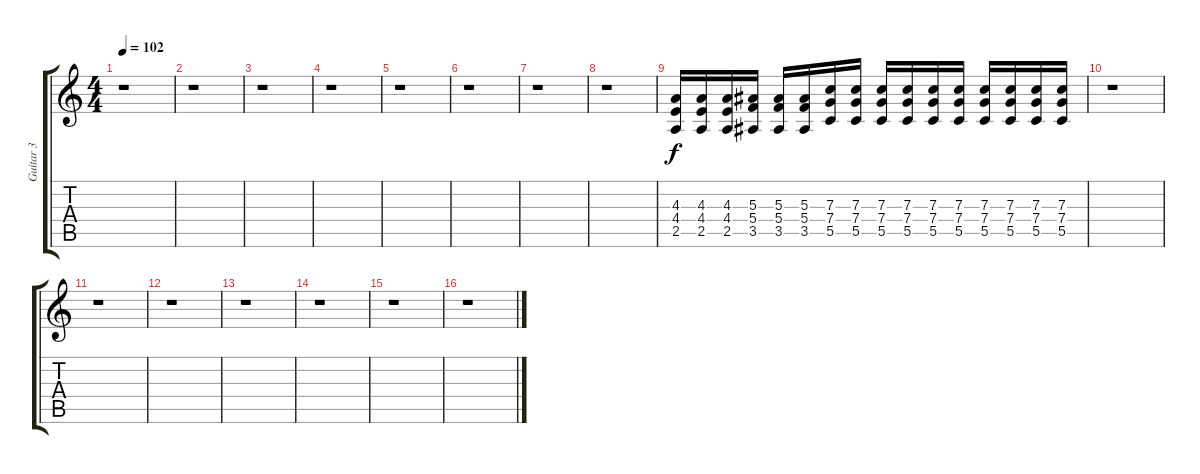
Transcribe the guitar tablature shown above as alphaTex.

\track ("Guitar 3" "Guitar 3") {instrument distortionguitar}
\staff {score tabs}
\tuning (D4 A3 F3 C3 G2 D2) {hide}
\ts (4 4)
\tempo 102
\clef g2
\ks c
r.1{dy f} |
r.1 |
r.1 |
r.1 |
r.1 |
r.1 |
r.1 |
r.1 |
(4.3 4.4 2.5).16 (4.3 4.4 2.5).16 (4.3 4.4 2.5).16 (5.3 5.4 3.5).16 (5.3 5.4 3.5).16 (5.3 5.4 3.5).16 (7.3 7.4 5.5).16 (7.3 7.4 5.5).16 (7.3 7.4 5.5).16 (7.3 7.4 5.5).16 (7.3 7.4 5.5).16 (7.3 7.4 5.5).16 (7.3 7.4 5.5).16 (7.3 7.4 5.5).16 (7.3 7.4 5.5).16 (7.3 7.4 5.5).16 |
r.1 |
r.1 |
r.1 |
r.1 |
r.1 |
r.1 |
r.1
